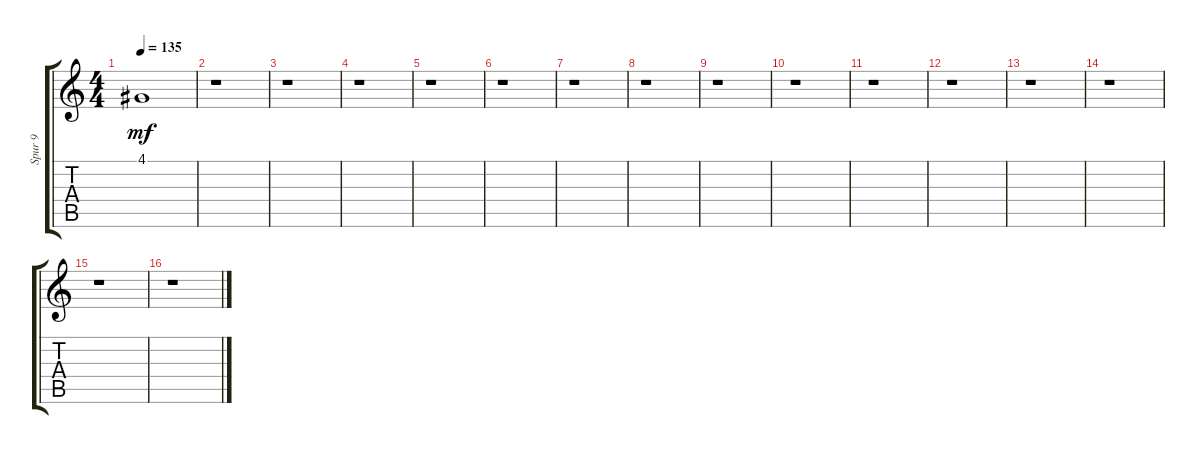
\track ("Spur 9" "Spur 9") {instrument lead1square}
\staff {score tabs}
\tuning (E4 B3 G3 D3 A2 E2) {hide}
\ts (4 4)
\tempo 135
\clef g2
\ks c
4.1.1{dy mf} |
r.1 |
r.1 |
r.1 |
r.1 |
r.1 |
r.1 |
r.1 |
r.1 |
r.1 |
r.1 |
r.1 |
r.1 |
r.1 |
r.1 |
r.1
